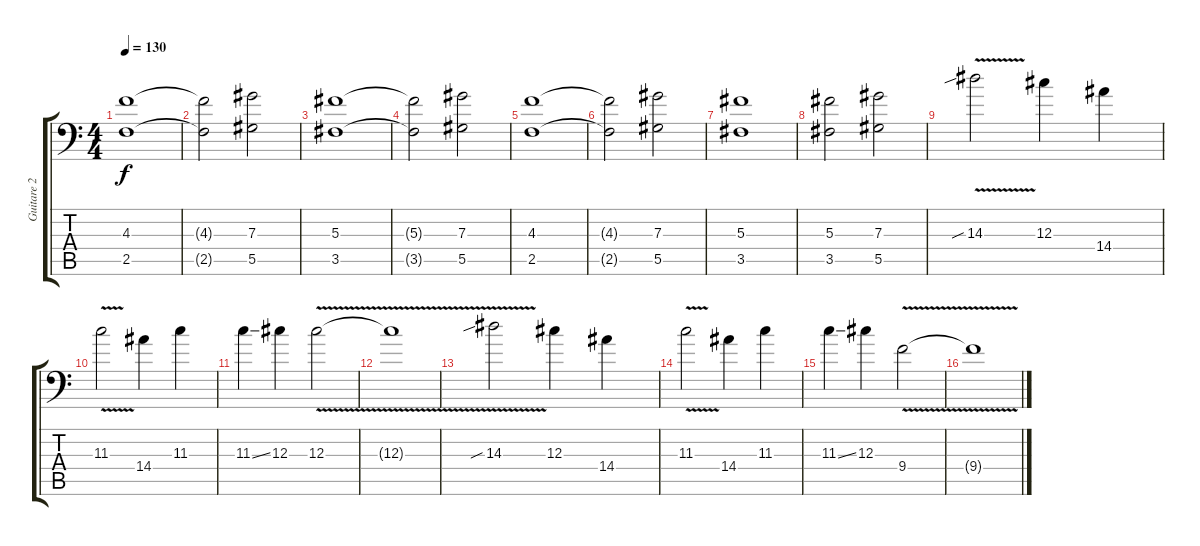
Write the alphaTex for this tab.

\track ("Guitare 2" "Guitare 2") {instrument distortionguitar}
\staff {score tabs}
\tuning (Bb3 F3 Db3 Ab2 Eb2 Bb1) {hide}
\ts (4 4)
\tempo 130
\clef f4
\ks c
(4.3 2.5).1{dy f} |
(4.3{t} 2.5{t}).2 (7.3 5.5).2 |
(5.3 3.5).1 |
(5.3{t} 3.5{t}).2 (7.3 5.5).2 |
(4.3 2.5).1 |
(4.3{t} 2.5{t}).2 (7.3 5.5).2 |
(5.3 3.5).1 |
(5.3 3.5).2 (7.3 5.5).2 |
14.3{v sib}.2 12.3.4 14.4.4 |
11.3{v}.2 14.4.4 11.3.4 |
11.3{ss}.4 12.3.4 12.3{v}.2 |
12.3{t}.1 |
14.3{v sib}.2 12.3.4 14.4.4 |
11.3{v}.2 14.4.4 11.3.4 |
11.3{ss}.4 12.3.4 9.4{v}.2 |
9.4{t}.1
